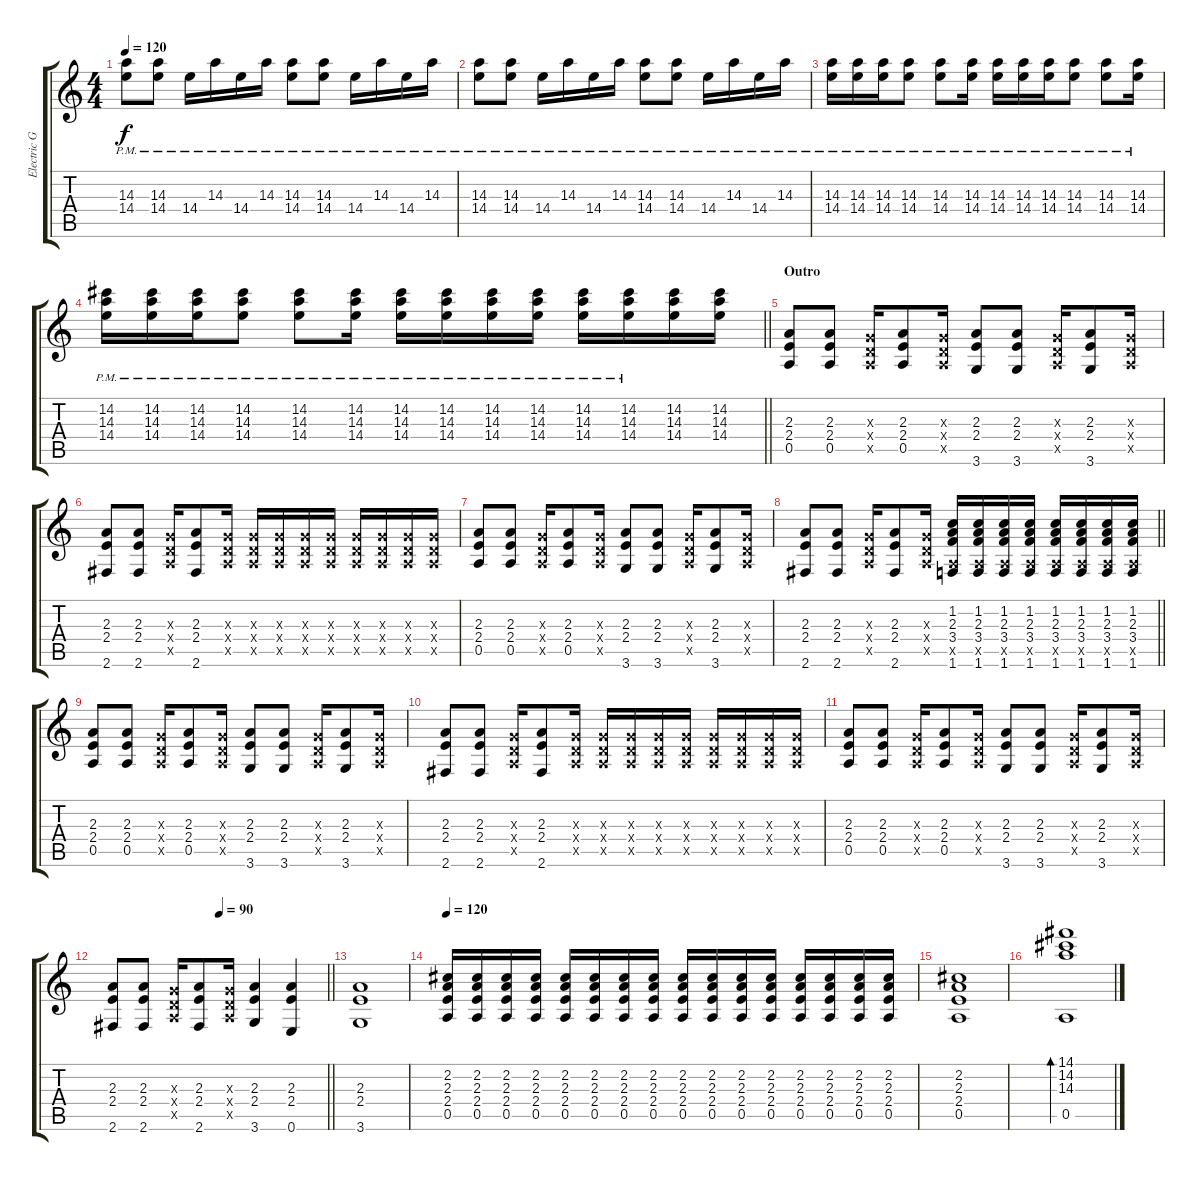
\track ("Electric Guitar" "Electric G") {instrument distortionguitar}
\staff {score tabs}
\tuning (E4 B3 G3 D3 A2 E2) {hide}
\ts (4 4)
\tempo 120
\clef g2
\ks c
(14.3{pm} 14.4{pm}).8{dy f} (14.3{pm} 14.4{pm}).8 14.4{pm}.16 14.3{pm}.16 14.4{pm}.16 14.3{pm}.16 (14.3{pm} 14.4{pm}).8 (14.3{pm} 14.4{pm}).8 14.4{pm}.16 14.3{pm}.16 14.4{pm}.16 14.3{pm}.16 |
(14.3{pm} 14.4{pm}).8 (14.3{pm} 14.4{pm}).8 14.4{pm}.16 14.3{pm}.16 14.4{pm}.16 14.3{pm}.16 (14.3{pm} 14.4{pm}).8 (14.3{pm} 14.4{pm}).8 14.4{pm}.16 14.3{pm}.16 14.4{pm}.16 14.3{pm}.16 |
(14.3{pm} 14.4{pm}).16 (14.3{pm} 14.4{pm}).16 (14.3{pm} 14.4{pm}).16 (14.3{pm} 14.4{pm}).8 (14.3{pm} 14.4{pm}).8 (14.3{pm} 14.4{pm}).16 (14.3{pm} 14.4{pm}).16 (14.3{pm} 14.4{pm}).16 (14.3{pm} 14.4{pm}).16 (14.3{pm} 14.4{pm}).8 (14.3{pm} 14.4{pm}).8 (14.3{pm} 14.4{pm}).16 |
\barLineRight lightlight
(14.2 14.3{pm} 14.4{pm}).16 (14.2 14.3{pm} 14.4{pm}).16 (14.2 14.3{pm} 14.4{pm}).16 (14.2 14.3{pm} 14.4{pm}).8 (14.2 14.3{pm} 14.4{pm}).8 (14.2 14.3{pm} 14.4{pm}).16 (14.2 14.3{pm} 14.4{pm}).16 (14.2 14.3{pm} 14.4{pm}).16 (14.2 14.3{pm} 14.4{pm}).16 (14.2 14.3{pm} 14.4{pm}).16 (14.2 14.3{pm} 14.4{pm}).16 (14.2 14.3{pm} 14.4{pm}).16 (14.2 14.3 14.4).16 (14.2 14.3 14.4).16 |
\section ("" "Outro")
(2.3 2.4 0.5).8 (2.3 2.4 0.5).8 (0.3{x} 0.4{x} 0.5{x}).16 (2.3 2.4 0.5).8 (0.3{x} 0.4{x} 0.5{x}).16 (2.3 2.4 3.6).8 (2.3 2.4 3.6).8 (0.3{x} 0.4{x} 0.5{x}).16 (2.3 2.4 3.6).8 (0.3{x} 0.4{x} 0.5{x}).16 |
(2.3 2.4 2.6).8 (2.3 2.4 2.6).8 (0.3{x} 0.4{x} 0.5{x}).16 (2.3 2.4 2.6).8 (0.3{x} 0.4{x} 0.5{x}).16 (0.3{x} 0.4{x} 0.5{x}).16 (0.3{x} 0.4{x} 0.5{x}).16 (0.3{x} 0.4{x} 0.5{x}).16 (0.3{x} 0.4{x} 0.5{x}).16 (0.3{x} 0.4{x} 0.5{x}).16 (0.3{x} 0.4{x} 0.5{x}).16 (0.3{x} 0.4{x} 0.5{x}).16 (0.3{x} 0.4{x} 0.5{x}).16 |
(2.3 2.4 0.5).8 (2.3 2.4 0.5).8 (0.3{x} 0.4{x} 0.5{x}).16 (2.3 2.4 0.5).8 (0.3{x} 0.4{x} 0.5{x}).16 (2.3 2.4 3.6).8 (2.3 2.4 3.6).8 (0.3{x} 0.4{x} 0.5{x}).16 (2.3 2.4 3.6).8 (0.3{x} 0.4{x} 0.5{x}).16 |
\barLineRight lightlight
(2.3 2.4 2.6).8 (2.3 2.4 2.6).8 (0.3{x} 0.4{x} 0.5{x}).16 (2.3 2.4 2.6).8 (0.3{x} 0.4{x} 0.5{x}).16 (1.2 2.3 3.4 0.5{x} 1.6).16 (1.2 2.3 3.4 0.5{x} 1.6).16 (1.2 2.3 3.4 0.5{x} 1.6).16 (1.2 2.3 3.4 0.5{x} 1.6).16 (1.2 2.3 3.4 0.5{x} 1.6).16 (1.2 2.3 3.4 0.5{x} 1.6).16 (1.2 2.3 3.4 0.5{x} 1.6).16 (1.2 2.3 3.4 0.5{x} 1.6).16 |
(2.3 2.4 0.5).8 (2.3 2.4 0.5).8 (0.3{x} 0.4{x} 0.5{x}).16 (2.3 2.4 0.5).8 (0.3{x} 0.4{x} 0.5{x}).16 (2.3 2.4 3.6).8 (2.3 2.4 3.6).8 (0.3{x} 0.4{x} 0.5{x}).16 (2.3 2.4 3.6).8 (0.3{x} 0.4{x} 0.5{x}).16 |
(2.3 2.4 2.6).8 (2.3 2.4 2.6).8 (0.3{x} 0.4{x} 0.5{x}).16 (2.3 2.4 2.6).8 (0.3{x} 0.4{x} 0.5{x}).16 (0.3{x} 0.4{x} 0.5{x}).16 (0.3{x} 0.4{x} 0.5{x}).16 (0.3{x} 0.4{x} 0.5{x}).16 (0.3{x} 0.4{x} 0.5{x}).16 (0.3{x} 0.4{x} 0.5{x}).16 (0.3{x} 0.4{x} 0.5{x}).16 (0.3{x} 0.4{x} 0.5{x}).16 (0.3{x} 0.4{x} 0.5{x}).16 |
(2.3 2.4 0.5).8 (2.3 2.4 0.5).8 (0.3{x} 0.4{x} 0.5{x}).16 (2.3 2.4 0.5).8 (0.3{x} 0.4{x} 0.5{x}).16 (2.3 2.4 3.6).8 (2.3 2.4 3.6).8 (0.3{x} 0.4{x} 0.5{x}).16 (2.3 2.4 3.6).8 (0.3{x} 0.4{x} 0.5{x}).16 |
\tempo (90 0.5)
\barLineRight lightlight
(2.3 2.4 2.6).8 (2.3 2.4 2.6).8 (0.3{x} 0.4{x} 0.5{x}).16 (2.3 2.4 2.6).8 (0.3{x} 0.4{x} 0.5{x}).16 (2.3 2.4 3.6).4 (2.3 2.4 0.6).4 |
(2.3 2.4 3.6).1 |
\tempo 120
(2.2 2.3 2.4 0.5).16 (2.2 2.3 2.4 0.5).16 (2.2 2.3 2.4 0.5).16 (2.2 2.3 2.4 0.5).16 (2.2 2.3 2.4 0.5).16 (2.2 2.3 2.4 0.5).16 (2.2 2.3 2.4 0.5).16 (2.2 2.3 2.4 0.5).16 (2.2 2.3 2.4 0.5).16 (2.2 2.3 2.4 0.5).16 (2.2 2.3 2.4 0.5).16 (2.2 2.3 2.4 0.5).16 (2.2 2.3 2.4 0.5).16 (2.2 2.3 2.4 0.5).16 (2.2 2.3 2.4 0.5).16 (2.2 2.3 2.4 0.5).16 |
(2.2 2.3 2.4 0.5).1 |
(14.1 14.2 14.3 0.5).1{bd 240}
